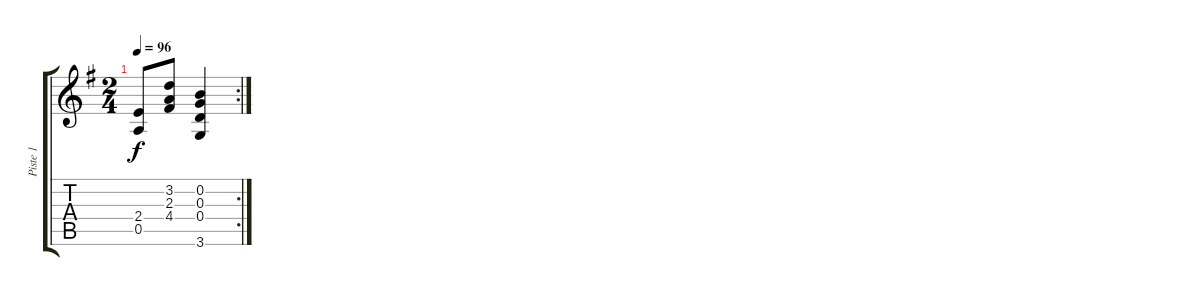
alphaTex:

\track ("Piste 1" "Piste 1") {instrument acousticguitarsteel}
\staff {score tabs}
\tuning (E4 B3 G3 D3 A2 E2) {hide}
\rc 2
\ts (2 4)
\tempo 96
\clef g2
\ks g
(2.4 0.5).8{dy f} (3.2 2.3 4.4).8 (0.2 0.3 0.4 3.6).4
